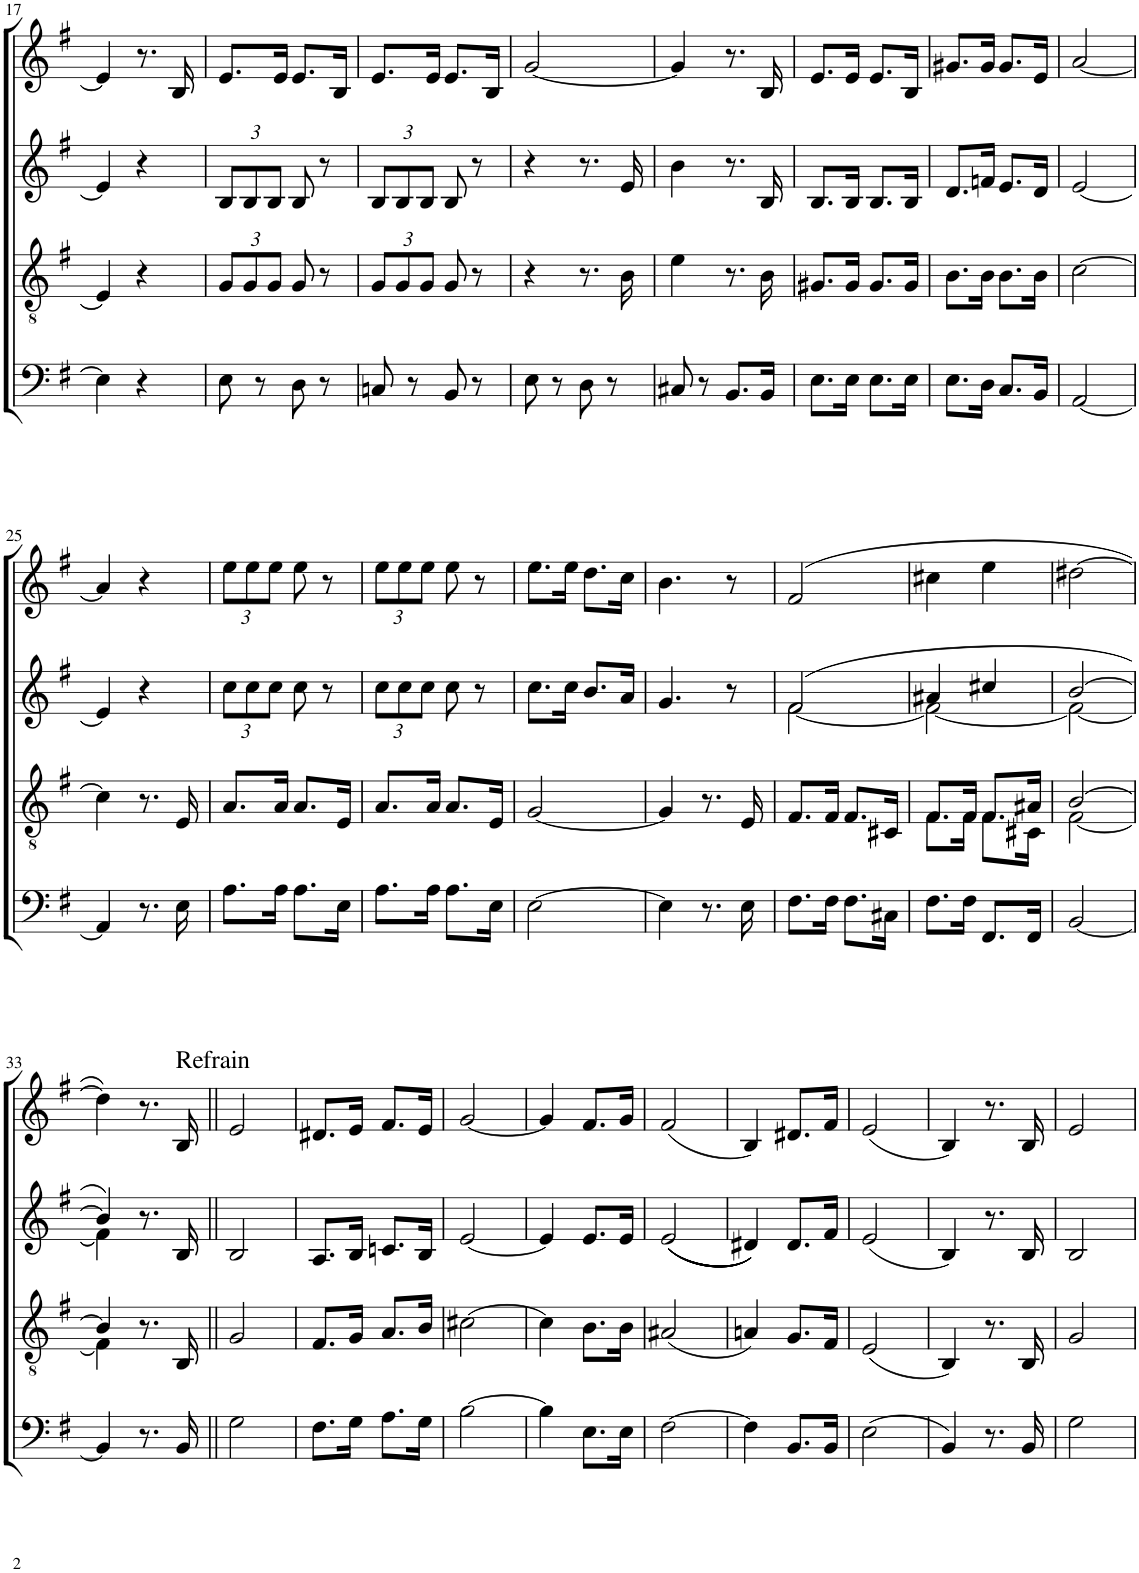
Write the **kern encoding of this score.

**kern	**kern	**kern	**kern
*part4	*part3	*part2	*part1
*staff4	*staff3	*staff2	*staff1
*I"B.	*I"T.	*I"A.	*I"S.
!!LO:PB:g=z
*clefF4	*clefGv2	*clefG2	*clefG2
*k[f#]	*k[f#]	*k[f#]	*k[f#]
*M2/4	*M2/4	*M2/4	*M2/4
=17	=17	=17	=17
4E\]	4E/]	4e/]	4e/]
4r	4r	4r	8.r
.	.	.	16B/
=18	=18	=18	=18
*	*Xbrackettup	*Xbrackettup	*
8E\	12G/L	12B/L	8.e/L
.	12G/	12B/	.
8r	.	.	.
.	12G/J	12B/J	.
.	.	.	16e/Jk
8D\	8G/	8B/	8.e/L
8r	8r	8r	.
.	.	.	16B/Jk
=19	=19	=19	=19
8Cn/	12G/L	12B/L	8.e/L
.	12G/	12B/	.
8r	.	.	.
.	12G/J	12B/J	.
.	.	.	16e/Jk
8BB/	8G/	8B/	8.e/L
8r	8r	8r	.
.	.	.	16B/Jk
=20	=20	=20	=20
8E\	4r	4r	[2g/
8r	.	.	.
8D\	8.r	8.r	.
8r	.	.	.
.	16B\	16e/	.
=21	=21	=21	=21
8C#X/	4e\	4b\	4g/]
8r	.	.	.
8.BB/L	8.r	8.r	8.r
16BB/Jk	16B\	16B/	16B/
=22	=22	=22	=22
8.E\L	8.G#X/L	8.B/L	8.e/L
16E\Jk	16G#/Jk	16B/Jk	16e/Jk
8.E\L	8.G#/L	8.B/L	8.e/L
16E\Jk	16G#/Jk	16B/Jk	16B/Jk
=23	=23	=23	=23
8.E\L	8.B\L	8.d/L	8.g#X/L
16D\Jk	16B\Jk	16fn/Jk	16g#/Jk
8.C/L	8.B\L	8.e/L	8.g#/L
16BB/Jk	16B\Jk	16d/Jk	16e/Jk
=24	=24	=24	=24
[2AA/	[2c\	[2e/	[2a/
!!LO:LB:g=z
=25	=25	=25	=25
4AA/]	4c\]	4e/]	4a/]
8.r	8.r	4r	4r
16E\	16E/	.	.
=26	=26	=26	=26
*	*	*	*Xbrackettup
8.A\L	8.A/L	12cc\L	12ee\L
.	.	12cc\	12ee\
.	.	12cc\J	12ee\J
16A\Jk	16A/Jk	.	.
8.A\L	8.A/L	8cc\	8ee\
.	.	8r	8r
16E\Jk	16E/Jk	.	.
=27	=27	=27	=27
8.A\L	8.A/L	12cc\L	12ee\L
.	.	12cc\	12ee\
.	.	12cc\J	12ee\J
16A\Jk	16A/Jk	.	.
8.A\L	8.A/L	8cc\	8ee\
.	.	8r	8r
16E\Jk	16E/Jk	.	.
=28	=28	=28	=28
[2E\	[2G/	8.cc\L	8.ee\L
.	.	16cc\Jk	16ee\Jk
.	.	8.b/L	8.dd\L
.	.	16a/Jk	16cc\Jk
=29	=29	=29	=29
4E\]	4G/]	4.g/	4.b\
8.r	8.r	.	.
.	.	8r	8r
16E\	16E/	.	.
=30	=30	=30	=30
*	*	*^	*
8.F#\L	8.F#/L	(2f#/	[2f#\	(2f#/
16F#\Jk	16F#/Jk	.	.	.
8.F#\L	8.F#/L	.	.	.
16C#X\Jk	16C#X/Jk	.	.	.
=31	=31	=31	=31	=31
*	*^	*	*	*
8.F#\L	8.F#/L	8.F#\L	4a#X/	2f#\_	4cc#X\
16F#\Jk	16F#/Jk	16F#\Jk	.	.	.
8.FF#/L	8.F#/L	8.F#\L	4cc#X/	.	4ee\
16FF#/Jk	16A#X/Jk	16C#X\Jk	.	.	.
=32	=32	=32	=32	=32	=32
[2BB/	[2B/	[2F#\	[2b/	2f#\_	[2dd#X\
!!LO:LB:g=z
=33	=33	=33	=33	=33	=33
4BB/]	4B/]	4F#\]	4b/])	4f#\]	4dd#\])
8.r	8.r	4ryy	8.r	4ryy	8.r
!	!	!	!	!	!LO:TX:a:t=Refrain
16BB/	16BB/	.	16B/	.	16B/
*	*v	*v	*	*	*
*	*	*v	*v	*
=34||	=34||	=34||	=34||
2G\	2G/	2B/	2e/
=35	=35	=35	=35
8.F#\L	8.F#/L	8.A/L	8.d#X/L
16G\Jk	16G/Jk	16B/Jk	16e/Jk
8.A\L	8.A/L	8.cn/L	8.f#/L
16G\Jk	16B/Jk	16B/Jk	16e/Jk
=36	=36	=36	=36
[2B\	[2c#X\	[2e/	[2g/
=37	=37	=37	=37
4B\]	4c#\]	4e/]	4g/]
8.E\L	8.B\L	8.e/L	8.f#/L
16E\Jk	16B\Jk	16e/Jk	16g/Jk
=38	=38	=38	=38
[2F#\	(2A#X/	((((((2e/	(2f#/
=39	=39	=39	=39
4F#\]	4An/)	4d#X/))))))	4B/)
8.BB/L	8.G/L	8.d#/L	8.d#X/L
16BB/Jk	16F#/Jk	16f#/Jk	16f#/Jk
=40	=40	=40	=40
(2E\	(2E/	(2e/	(2e/
=41	=41	=41	=41
4BB/)	4BB/)	4B/)	4B/)
8.r	8.r	8.r	8.r
16BB/	16BB/	16B/	16B/
=42	=42	=42	=42
2G\	2G/	2B/	2e/
=	=	=	=
*-	*-	*-	*-
